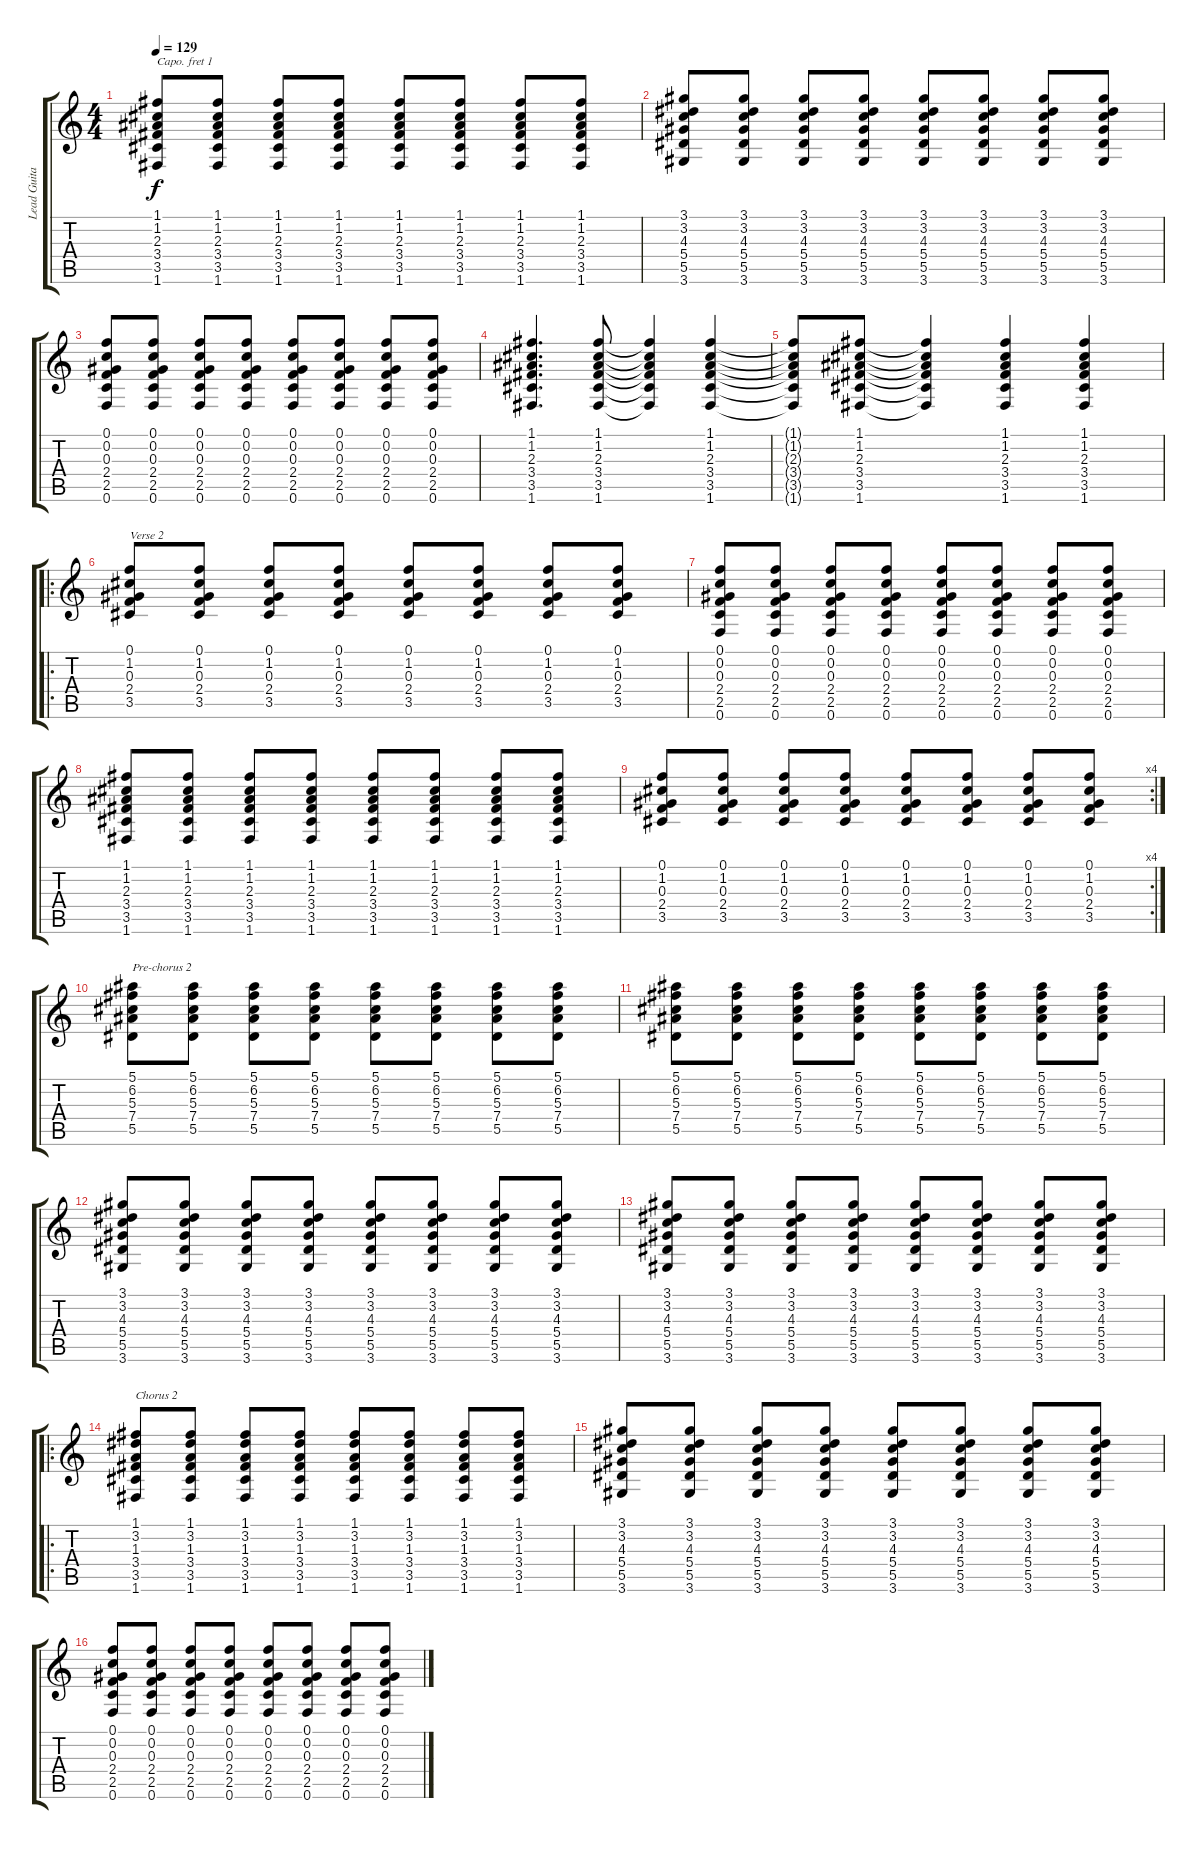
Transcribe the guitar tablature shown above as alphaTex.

\track ("Lead Guitar" "Lead Guita") {instrument electricguitarjazz}
\staff {score tabs}
\capo 1
\tuning (E4 B3 G3 D3 A2 E2) {hide}
\ts (4 4)
\tempo 129
\clef g2
\ks c
(1.1 1.2 2.3 3.4 3.5 1.6).8{dy f} (1.1 1.2 2.3 3.4 3.5 1.6).8 (1.1 1.2 2.3 3.4 3.5 1.6).8 (1.1 1.2 2.3 3.4 3.5 1.6).8 (1.1 1.2 2.3 3.4 3.5 1.6).8 (1.1 1.2 2.3 3.4 3.5 1.6).8 (1.1 1.2 2.3 3.4 3.5 1.6).8 (1.1 1.2 2.3 3.4 3.5 1.6).8 |
(3.1 3.2 4.3 5.4 5.5 3.6).8 (3.1 3.2 4.3 5.4 5.5 3.6).8 (3.1 3.2 4.3 5.4 5.5 3.6).8 (3.1 3.2 4.3 5.4 5.5 3.6).8 (3.1 3.2 4.3 5.4 5.5 3.6).8 (3.1 3.2 4.3 5.4 5.5 3.6).8 (3.1 3.2 4.3 5.4 5.5 3.6).8 (3.1 3.2 4.3 5.4 5.5 3.6).8 |
(0.1 0.2 0.3 2.4 2.5 0.6).8 (0.1 0.2 0.3 2.4 2.5 0.6).8 (0.1 0.2 0.3 2.4 2.5 0.6).8 (0.1 0.2 0.3 2.4 2.5 0.6).8 (0.1 0.2 0.3 2.4 2.5 0.6).8 (0.1 0.2 0.3 2.4 2.5 0.6).8 (0.1 0.2 0.3 2.4 2.5 0.6).8 (0.1 0.2 0.3 2.4 2.5 0.6).8 |
(1.1 1.2 2.3 3.4 3.5 1.6).4{d} (1.1 1.2 2.3 3.4 3.5 1.6).8 (1.1{t} 1.2{t} 2.3{t} 3.4{t} 3.5{t} 1.6{t}).4 (1.1 1.2 2.3 3.4 3.5 1.6).4 |
(1.1{t} 1.2{t} 2.3{t} 3.4{t} 3.5{t} 1.6{t}).8 (1.1 1.2 2.3 3.4 3.5 1.6).8 (1.1{t} 1.2{t} 2.3{t} 3.4{t} 3.5{t} 1.6{t}).4 (1.1 1.2 2.3 3.4 3.5 1.6).4 (1.1 1.2 2.3 3.4 3.5 1.6).4 |
\ro
(0.1 1.2 0.3 2.4 3.5).8{txt "Verse 2"} (0.1 1.2 0.3 2.4 3.5).8 (0.1 1.2 0.3 2.4 3.5).8 (0.1 1.2 0.3 2.4 3.5).8 (0.1 1.2 0.3 2.4 3.5).8 (0.1 1.2 0.3 2.4 3.5).8 (0.1 1.2 0.3 2.4 3.5).8 (0.1 1.2 0.3 2.4 3.5).8 |
(0.1 0.2 0.3 2.4 2.5 0.6).8 (0.1 0.2 0.3 2.4 2.5 0.6).8 (0.1 0.2 0.3 2.4 2.5 0.6).8 (0.1 0.2 0.3 2.4 2.5 0.6).8 (0.1 0.2 0.3 2.4 2.5 0.6).8 (0.1 0.2 0.3 2.4 2.5 0.6).8 (0.1 0.2 0.3 2.4 2.5 0.6).8 (0.1 0.2 0.3 2.4 2.5 0.6).8 |
(1.1 1.2 2.3 3.4 3.5 1.6).8 (1.1 1.2 2.3 3.4 3.5 1.6).8 (1.1 1.2 2.3 3.4 3.5 1.6).8 (1.1 1.2 2.3 3.4 3.5 1.6).8 (1.1 1.2 2.3 3.4 3.5 1.6).8 (1.1 1.2 2.3 3.4 3.5 1.6).8 (1.1 1.2 2.3 3.4 3.5 1.6).8 (1.1 1.2 2.3 3.4 3.5 1.6).8 |
\rc 4
(0.1 1.2 0.3 2.4 3.5).8 (0.1 1.2 0.3 2.4 3.5).8 (0.1 1.2 0.3 2.4 3.5).8 (0.1 1.2 0.3 2.4 3.5).8 (0.1 1.2 0.3 2.4 3.5).8 (0.1 1.2 0.3 2.4 3.5).8 (0.1 1.2 0.3 2.4 3.5).8 (0.1 1.2 0.3 2.4 3.5).8 |
(5.1 6.2 5.3 7.4 5.5).8{txt "Pre-chorus 2"} (5.1 6.2 5.3 7.4 5.5).8 (5.1 6.2 5.3 7.4 5.5).8 (5.1 6.2 5.3 7.4 5.5).8 (5.1 6.2 5.3 7.4 5.5).8 (5.1 6.2 5.3 7.4 5.5).8 (5.1 6.2 5.3 7.4 5.5).8 (5.1 6.2 5.3 7.4 5.5).8 |
(5.1 6.2 5.3 7.4 5.5).8 (5.1 6.2 5.3 7.4 5.5).8 (5.1 6.2 5.3 7.4 5.5).8 (5.1 6.2 5.3 7.4 5.5).8 (5.1 6.2 5.3 7.4 5.5).8 (5.1 6.2 5.3 7.4 5.5).8 (5.1 6.2 5.3 7.4 5.5).8 (5.1 6.2 5.3 7.4 5.5).8 |
(3.1 3.2 4.3 5.4 5.5 3.6).8 (3.1 3.2 4.3 5.4 5.5 3.6).8 (3.1 3.2 4.3 5.4 5.5 3.6).8 (3.1 3.2 4.3 5.4 5.5 3.6).8 (3.1 3.2 4.3 5.4 5.5 3.6).8 (3.1 3.2 4.3 5.4 5.5 3.6).8 (3.1 3.2 4.3 5.4 5.5 3.6).8 (3.1 3.2 4.3 5.4 5.5 3.6).8 |
(3.1 3.2 4.3 5.4 5.5 3.6).8 (3.1 3.2 4.3 5.4 5.5 3.6).8 (3.1 3.2 4.3 5.4 5.5 3.6).8 (3.1 3.2 4.3 5.4 5.5 3.6).8 (3.1 3.2 4.3 5.4 5.5 3.6).8 (3.1 3.2 4.3 5.4 5.5 3.6).8 (3.1 3.2 4.3 5.4 5.5 3.6).8 (3.1 3.2 4.3 5.4 5.5 3.6).8 |
\ro
(1.1 3.2 1.3 3.4 3.5 1.6).8{txt "Chorus 2"} (1.1 3.2 1.3 3.4 3.5 1.6).8 (1.1 3.2 1.3 3.4 3.5 1.6).8 (1.1 3.2 1.3 3.4 3.5 1.6).8 (1.1 3.2 1.3 3.4 3.5 1.6).8 (1.1 3.2 1.3 3.4 3.5 1.6).8 (1.1 3.2 1.3 3.4 3.5 1.6).8 (1.1 3.2 1.3 3.4 3.5 1.6).8 |
(3.1 3.2 4.3 5.4 5.5 3.6).8 (3.1 3.2 4.3 5.4 5.5 3.6).8 (3.1 3.2 4.3 5.4 5.5 3.6).8 (3.1 3.2 4.3 5.4 5.5 3.6).8 (3.1 3.2 4.3 5.4 5.5 3.6).8 (3.1 3.2 4.3 5.4 5.5 3.6).8 (3.1 3.2 4.3 5.4 5.5 3.6).8 (3.1 3.2 4.3 5.4 5.5 3.6).8 |
(0.1 0.2 0.3 2.4 2.5 0.6).8 (0.1 0.2 0.3 2.4 2.5 0.6).8 (0.1 0.2 0.3 2.4 2.5 0.6).8 (0.1 0.2 0.3 2.4 2.5 0.6).8 (0.1 0.2 0.3 2.4 2.5 0.6).8 (0.1 0.2 0.3 2.4 2.5 0.6).8 (0.1 0.2 0.3 2.4 2.5 0.6).8 (0.1 0.2 0.3 2.4 2.5 0.6).8
